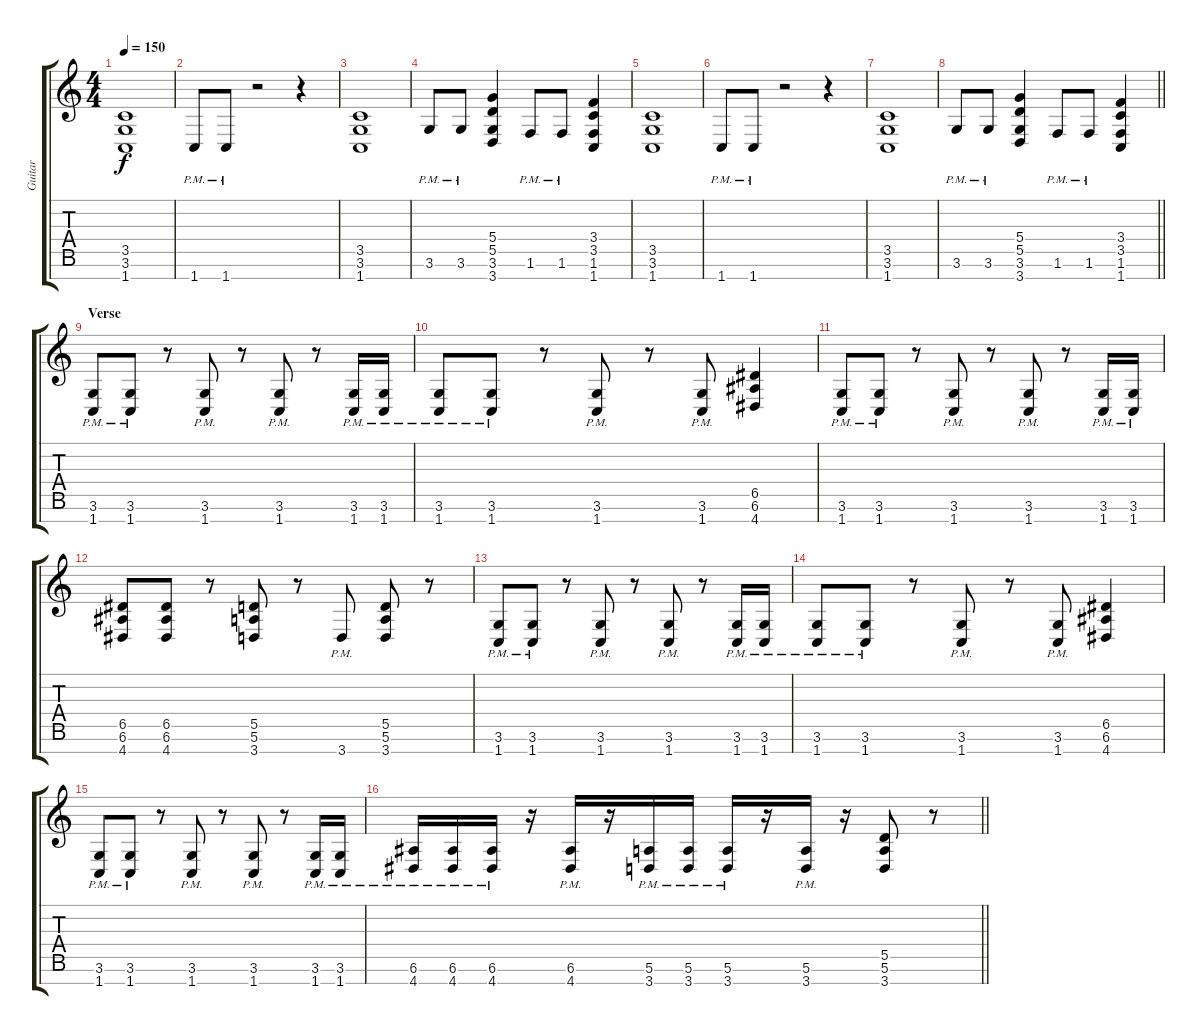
\track ("Guitar" "Guitar") {instrument distortionguitar}
\staff {score tabs}
\tuning (E4 B3 G3 D3 A2 E2 B1) {hide}
\ts (4 4)
\tempo 150
\clef g2
\ks c
(3.5 3.6 1.7).1{dy f instrument distortionguitar} |
1.7{pm}.8 1.7{pm}.8 r.2 r.4 |
(3.5 3.6 1.7).1 |
3.6{pm}.8 3.6{pm}.8 (5.4 5.5 3.6 3.7).4 1.6{pm}.8 1.6{pm}.8 (3.4 3.5 1.6 1.7).4 |
(3.5 3.6 1.7).1 |
1.7{pm}.8 1.7{pm}.8 r.2 r.4 |
(3.5 3.6 1.7).1 |
\barLineRight lightlight
3.6{pm}.8 3.6{pm}.8 (5.4 5.5 3.6 3.7).4 1.6{pm}.8 1.6{pm}.8 (3.4 3.5 1.6 1.7).4 |
\section ("" "Verse")
(3.6{pm} 1.7{pm}).8 (3.6{pm} 1.7{pm}).8 r.8 (3.6{pm} 1.7{pm}).8 r.8 (3.6{pm} 1.7{pm}).8 r.8 (3.6{pm} 1.7{pm}).16 (3.6{pm} 1.7{pm}).16 |
(3.6{pm} 1.7{pm}).8 (3.6{pm} 1.7{pm}).8 r.8 (3.6{pm} 1.7{pm}).8 r.8 (3.6{pm} 1.7{pm}).8 (6.5 6.6 4.7).4 |
(3.6{pm} 1.7{pm}).8 (3.6{pm} 1.7{pm}).8 r.8 (3.6{pm} 1.7{pm}).8 r.8 (3.6{pm} 1.7{pm}).8 r.8 (3.6{pm} 1.7{pm}).16 (3.6{pm} 1.7{pm}).16 |
(6.5 6.6 4.7).8 (6.5 6.6 4.7).8 r.8 (5.5 5.6 3.7).8 r.8 3.7{pm}.8 (5.5 5.6 3.7).8 r.8 |
(3.6{pm} 1.7{pm}).8 (3.6{pm} 1.7{pm}).8 r.8 (3.6{pm} 1.7{pm}).8 r.8 (3.6{pm} 1.7{pm}).8 r.8 (3.6{pm} 1.7{pm}).16 (3.6{pm} 1.7{pm}).16 |
(3.6{pm} 1.7{pm}).8 (3.6{pm} 1.7{pm}).8 r.8 (3.6{pm} 1.7{pm}).8 r.8 (3.6{pm} 1.7{pm}).8 (6.5 6.6 4.7).4 |
(3.6{pm} 1.7{pm}).8 (3.6{pm} 1.7{pm}).8 r.8 (3.6{pm} 1.7{pm}).8 r.8 (3.6{pm} 1.7{pm}).8 r.8 (3.6{pm} 1.7{pm}).16 (3.6{pm} 1.7{pm}).16 |
\barLineRight lightlight
(6.6{pm} 4.7{pm}).16 (6.6{pm} 4.7{pm}).16 (6.6{pm} 4.7{pm}).16 r.16 (6.6{pm} 4.7{pm}).16 r.16 (5.6{pm} 3.7{pm}).16 (5.6{pm} 3.7{pm}).16 (5.6{pm} 3.7{pm}).16 r.16 (5.6{pm} 3.7{pm}).16 r.16 (5.5 5.6 3.7).8 r.8
